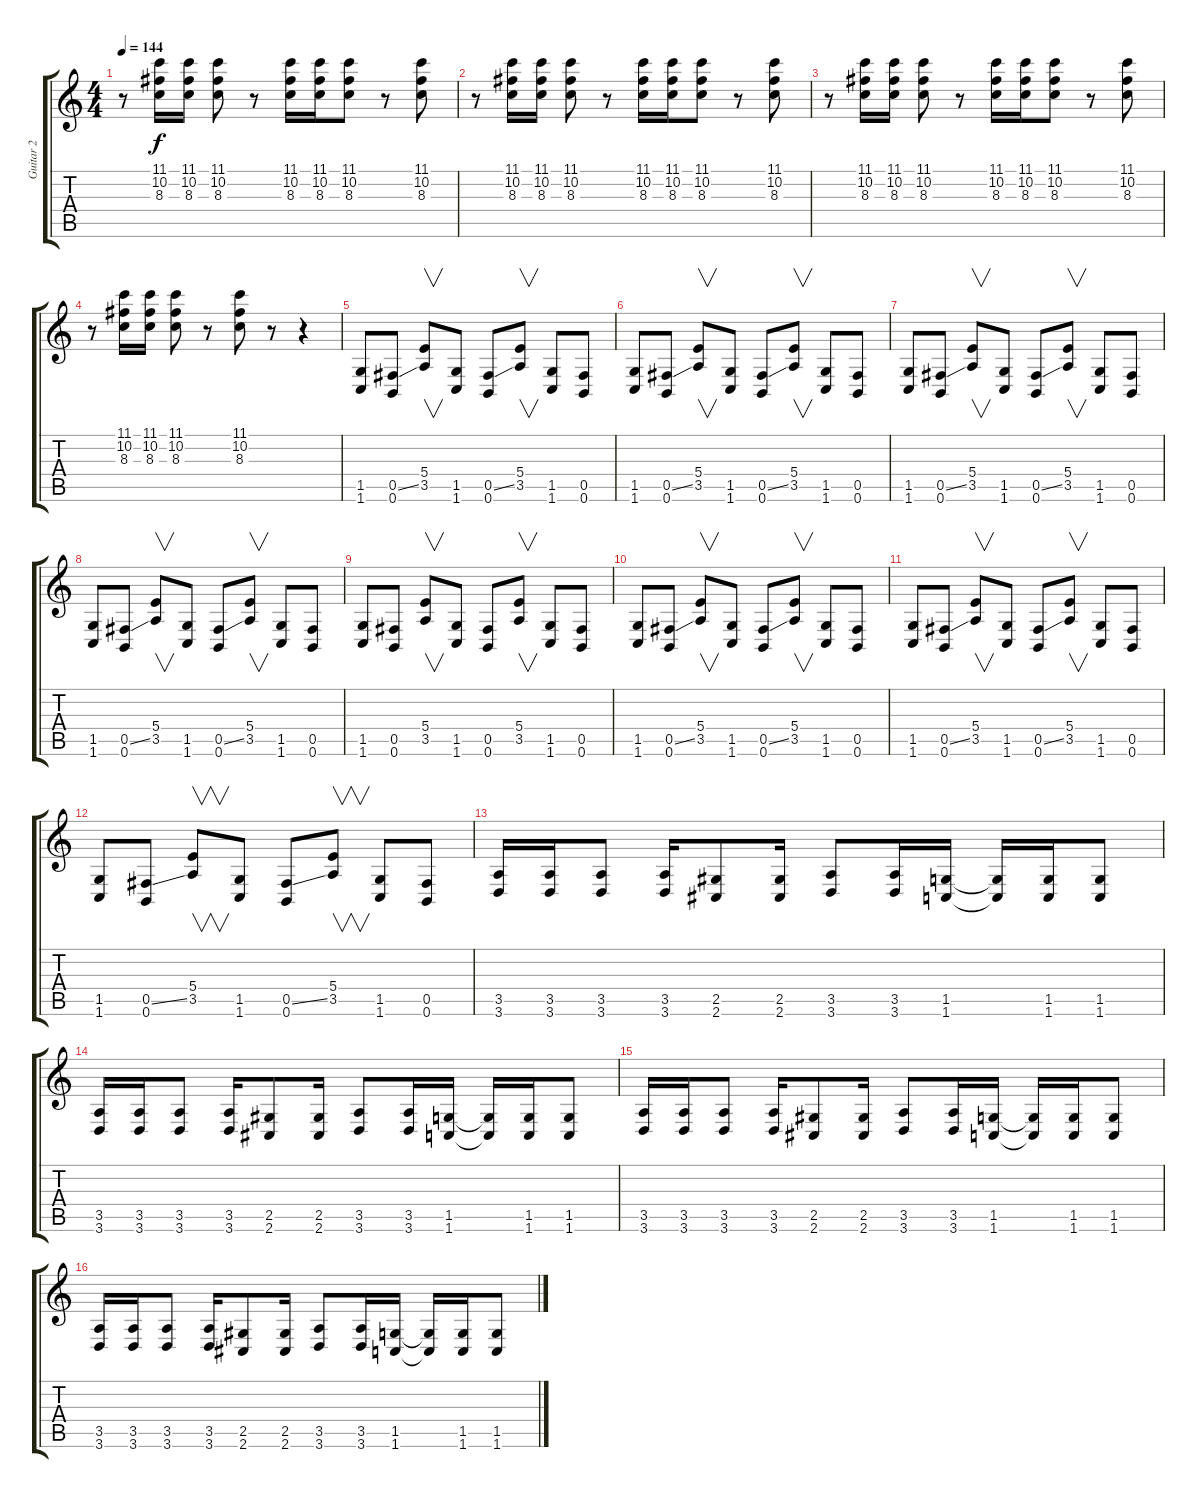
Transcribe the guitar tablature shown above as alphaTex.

\track ("Guitar 2" "Guitar 2") {instrument overdrivenguitar}
\staff {score tabs}
\tuning (Db4 Ab3 E3 B2 Gb2 B1) {hide}
\ts (4 4)
\tempo 144
\clef g2
\ks c
r.8{dy f} (11.1 10.2 8.3).16 (11.1 10.2 8.3).16 (11.1 10.2 8.3).8 r.8 (11.1 10.2 8.3).16 (11.1 10.2 8.3).16 (11.1 10.2 8.3).8 r.8 (11.1 10.2 8.3).8 |
r.8 (11.1 10.2 8.3).16 (11.1 10.2 8.3).16 (11.1 10.2 8.3).8 r.8 (11.1 10.2 8.3).16 (11.1 10.2 8.3).16 (11.1 10.2 8.3).8 r.8 (11.1 10.2 8.3).8 |
r.8 (11.1 10.2 8.3).16 (11.1 10.2 8.3).16 (11.1 10.2 8.3).8 r.8 (11.1 10.2 8.3).16 (11.1 10.2 8.3).16 (11.1 10.2 8.3).8 r.8 (11.1 10.2 8.3).8 |
r.8 (11.1 10.2 8.3).16 (11.1 10.2 8.3).16 (11.1 10.2 8.3).8 r.8 (11.1 10.2 8.3).8 r.8 r.4 |
(1.5 1.6).8 (0.5{ss} 0.6).8 (5.4 3.5).8{v} (1.5 1.6).8 (0.5{ss} 0.6).8 (5.4 3.5).8{v} (1.5 1.6).8 (0.5 0.6).8 |
(1.5 1.6).8 (0.5{ss} 0.6).8 (5.4 3.5).8{v} (1.5 1.6).8 (0.5{ss} 0.6).8 (5.4 3.5).8{v} (1.5 1.6).8 (0.5 0.6).8 |
(1.5 1.6).8 (0.5{ss} 0.6).8 (5.4 3.5).8{v} (1.5 1.6).8 (0.5{ss} 0.6).8 (5.4 3.5).8{v} (1.5 1.6).8 (0.5 0.6).8 |
(1.5 1.6).8 (0.5{ss} 0.6).8 (5.4 3.5).8{v} (1.5 1.6).8 (0.5{ss} 0.6).8 (5.4 3.5).8{v} (1.5 1.6).8 (0.5 0.6).8 |
(1.5 1.6).8 (0.5 0.6).8 (5.4 3.5).8{v} (1.5 1.6).8 (0.5 0.6).8 (5.4 3.5).8{v} (1.5 1.6).8 (0.5 0.6).8 |
(1.5 1.6).8 (0.5{ss} 0.6).8 (5.4 3.5).8{v} (1.5 1.6).8 (0.5{ss} 0.6).8 (5.4 3.5).8{v} (1.5 1.6).8 (0.5 0.6).8 |
(1.5 1.6).8 (0.5{ss} 0.6).8 (5.4 3.5).8{v} (1.5 1.6).8 (0.5{ss} 0.6).8 (5.4 3.5).8{v} (1.5 1.6).8 (0.5 0.6).8 |
(1.5 1.6).8 (0.5{ss} 0.6).8 (5.4 3.5).8{v} (1.5 1.6).8 (0.5{ss} 0.6).8 (5.4 3.5).8{v} (1.5 1.6).8 (0.5 0.6).8 |
(3.5 3.6).16 (3.5 3.6).16 (3.5 3.6).8 (3.5 3.6).16 (2.5 2.6).8 (2.5 2.6).16 (3.5 3.6).8 (3.5 3.6).16 (1.5 1.6).16 (1.5{t} 1.6{t}).16 (1.5 1.6).16 (1.5 1.6).8 |
(3.5 3.6).16 (3.5 3.6).16 (3.5 3.6).8 (3.5 3.6).16 (2.5 2.6).8 (2.5 2.6).16 (3.5 3.6).8 (3.5 3.6).16 (1.5 1.6).16 (1.5{t} 1.6{t}).16 (1.5 1.6).16 (1.5 1.6).8 |
(3.5 3.6).16 (3.5 3.6).16 (3.5 3.6).8 (3.5 3.6).16 (2.5 2.6).8 (2.5 2.6).16 (3.5 3.6).8 (3.5 3.6).16 (1.5 1.6).16 (1.5{t} 1.6{t}).16 (1.5 1.6).16 (1.5 1.6).8 |
(3.5 3.6).16 (3.5 3.6).16 (3.5 3.6).8 (3.5 3.6).16 (2.5 2.6).8 (2.5 2.6).16 (3.5 3.6).8 (3.5 3.6).16 (1.5 1.6).16 (1.5{t} 1.6{t}).16 (1.5 1.6).16 (1.5 1.6).8
